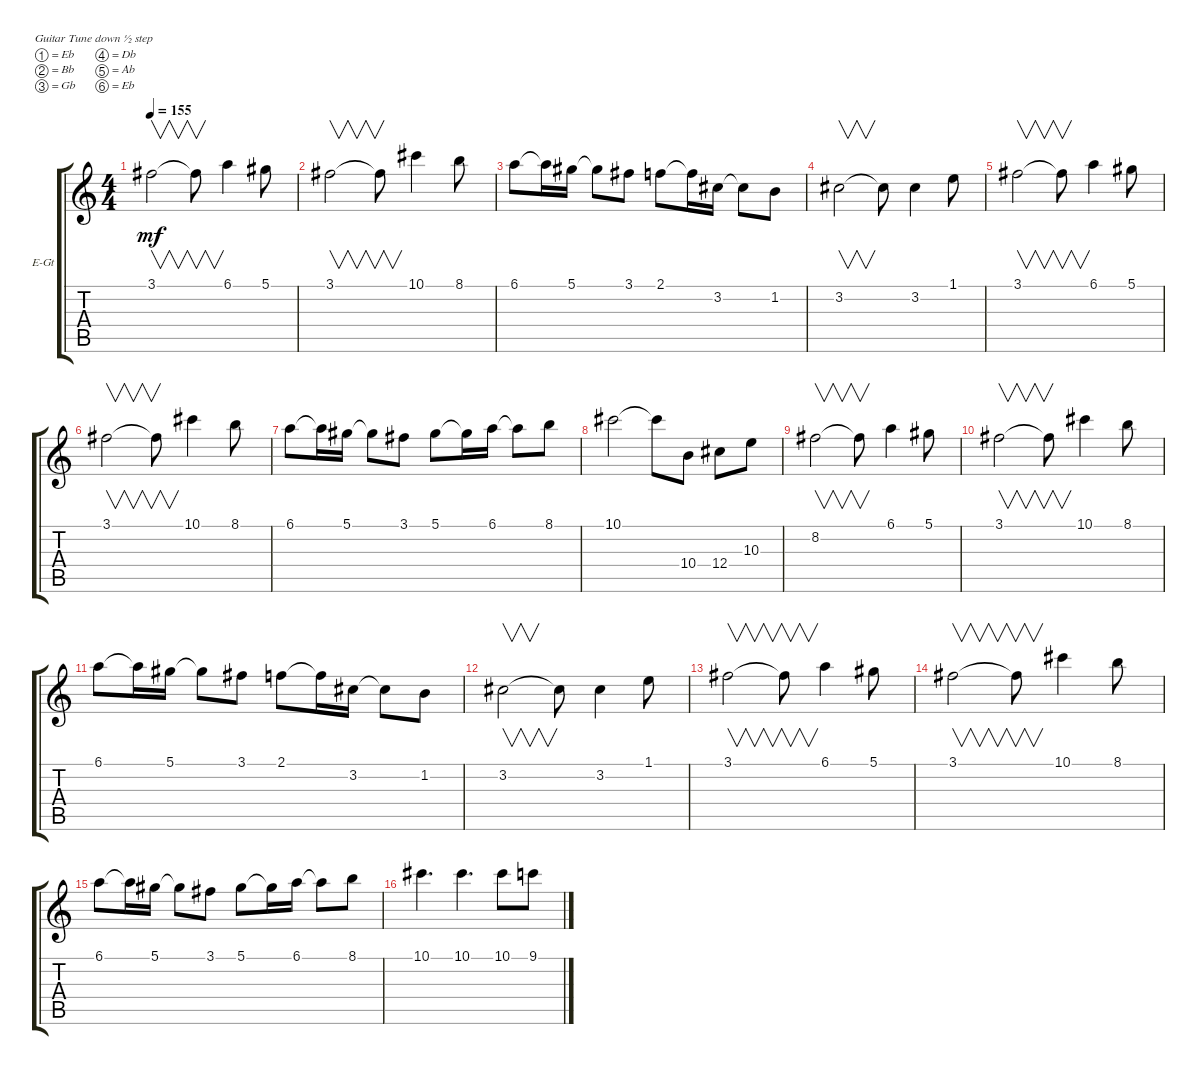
\defaultSystemsLayout 4
\bracketExtendMode groupsimilarinstruments
\firstSystemTrackNameOrientation horizontal
\otherSystemsTrackNameOrientation horizontal
\track ("Electric Guitar" "E-Gt") {instrument distortionguitar}
\staff {score tabs}
\tuning (Eb4 Bb3 Gb3 Db3 Ab2 Eb2)
\ts (4 4)
\tempo 155
\clef g2
\scale
0.333333
\ks c
3.1.2{v dy mf} 3.1{t}.8{v} 6.1.4 5.1.8 |
\scale
0.333333 3.1.2{v} 3.1{t}.8{v} 10.1.4 8.1.8 |
\scale
0.333333 6.1.8 6.1{t}.16 5.1.16 5.1{t}.8 3.1.8 2.1.8 2.1{t}.16 3.2.16 3.2{t}.8 1.2.8 |
\scale
0.333333 3.2.2{v} 3.2{t}.8 3.2.4 1.1.8 |
\scale
0.333333 3.1.2{v} 3.1{t}.8{v} 6.1.4 5.1.8 |
\scale
0.333333 3.1.2{v} 3.1{t}.8{v} 10.1.4 8.1.8 |
\scale
0.333333 6.1.8 6.1{t}.16 5.1.16 5.1{t}.8 3.1.8 5.1.8 5.1{t}.16 6.1.16 6.1{t}.8 8.1.8 |
\scale
0.333333 10.1.2 10.1{t}.8 10.4.8 12.4.8 10.3.8 |
\scale
0.333333 8.2.2{v} 8.2{t}.8{v} 6.1.4 5.1.8 |
\scale
0.333333 3.1.2{v} 3.1{t}.8{v} 10.1.4 8.1.8 |
\scale
0.333333 6.1.8 6.1{t}.16 5.1.16 5.1{t}.8 3.1.8 2.1.8 2.1{t}.16 3.2.16 3.2{t}.8 1.2.8 |
\scale
0.333333 3.2.2{v} 3.2{t}.8 3.2.4 1.1.8 |
\scale
0.333333 3.1.2{v} 3.1{t}.8{v} 6.1.4 5.1.8 |
\scale
0.333333 3.1.2{v} 3.1{t}.8{v} 10.1.4 8.1.8 |
\scale
0.333333 6.1.8 6.1{t}.16 5.1.16 5.1{t}.8 3.1.8 5.1.8 5.1{t}.16 6.1.16 6.1{t}.8 8.1.8 |
\scale
0.333333 10.1.4{d} 10.1.4{d} 10.1.8 9.1.8
